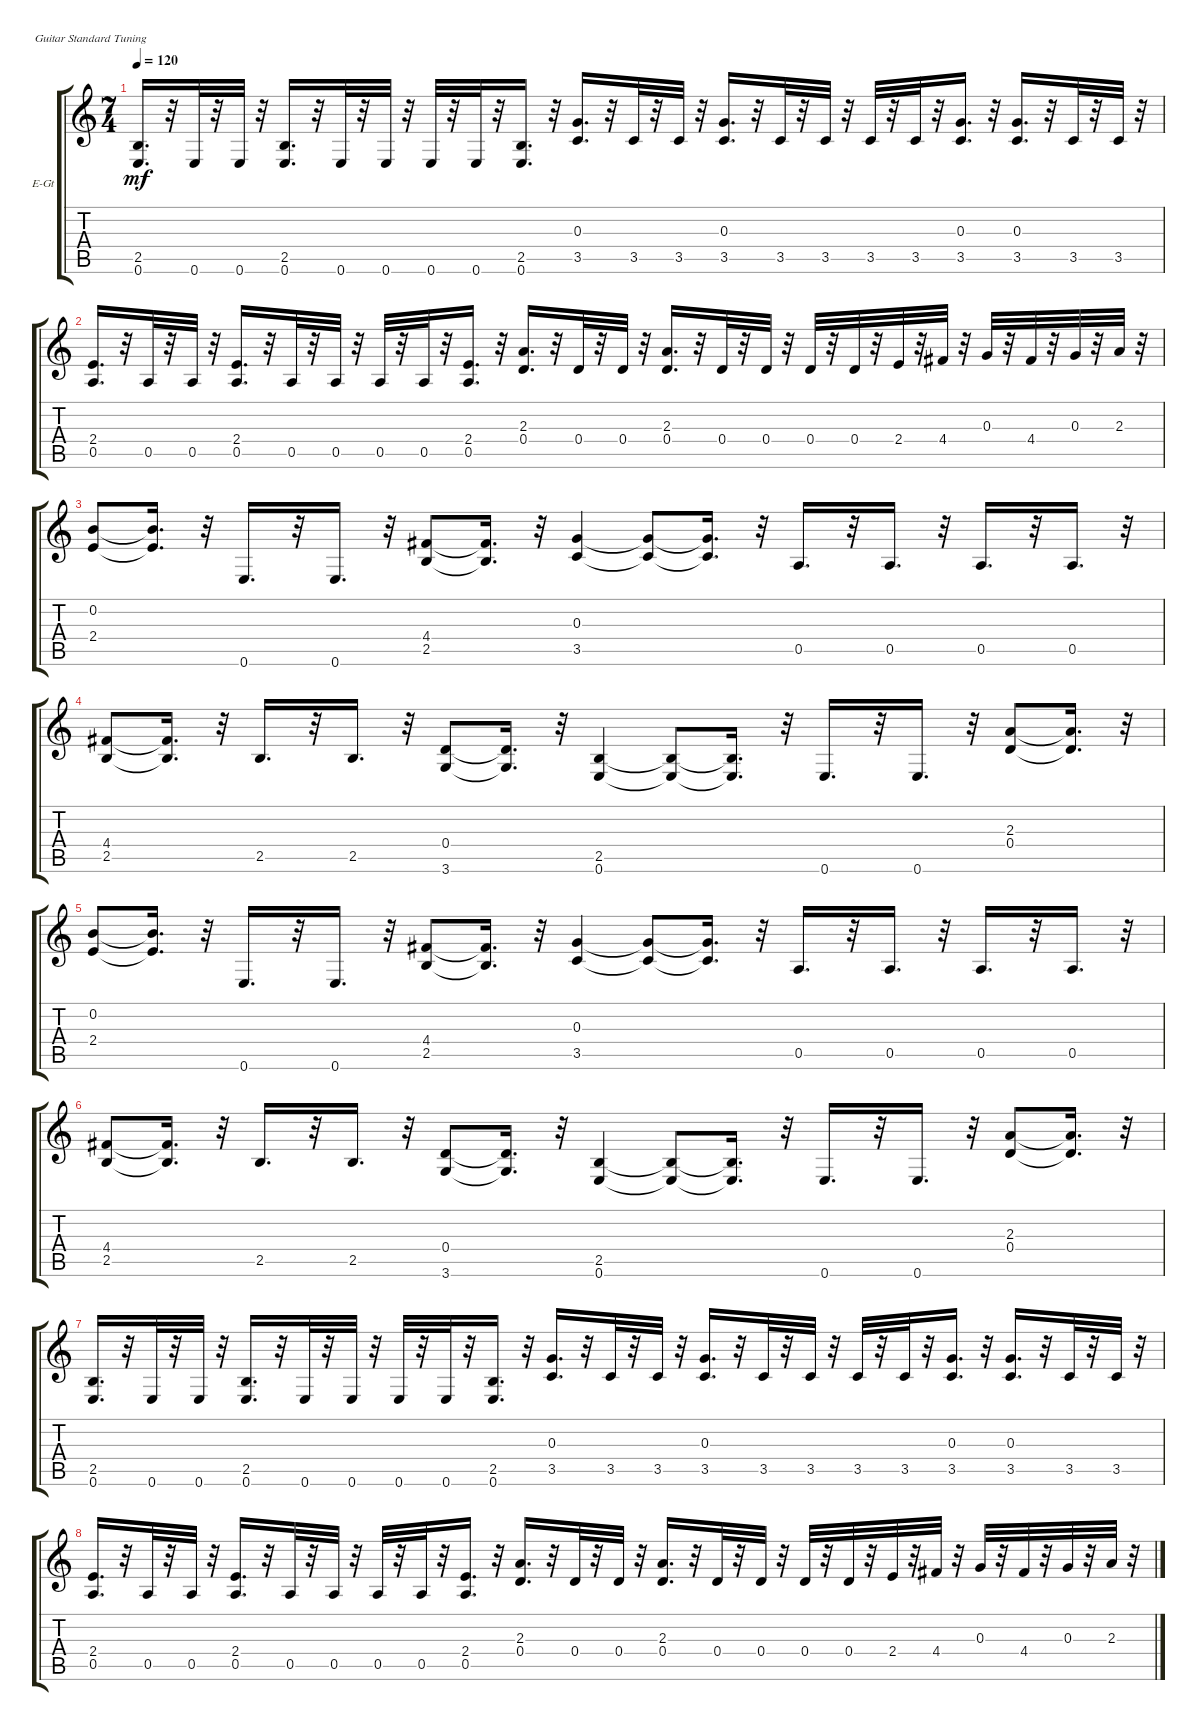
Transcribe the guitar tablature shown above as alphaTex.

\bracketExtendMode groupsimilarinstruments
\firstSystemTrackNameOrientation horizontal
\otherSystemsTrackNameOrientation horizontal
\track ("" "E-Gt") {instrument electricguitarclean}
\staff {score tabs}
\tuning (E4 B3 G3 D3 A2 E2)
\ts (7 4)
\tempo 120
\clef g2
\ks c
(2.5 0.6).16{d dy mf} r.32 0.6.32 r.32 0.6.32 r.32 (2.5 0.6).16{d} r.32 0.6.32 r.32 0.6.32 r.32 0.6.32 r.32 0.6.32 r.32 (2.5 0.6).16{d} r.32 (0.3 3.5).16{d} r.32 3.5.32 r.32 3.5.32 r.32 (0.3 3.5).16{d} r.32 3.5.32 r.32 3.5.32 r.32 3.5.32 r.32 3.5.32 r.32 (0.3 3.5).16{d} r.32 (0.3 3.5).16{d} r.32 3.5.32 r.32 3.5.32 r.32 |
(2.4 0.5).16{d} r.32 0.5.32 r.32 0.5.32 r.32 (2.4 0.5).16{d} r.32 0.5.32 r.32 0.5.32 r.32 0.5.32 r.32 0.5.32 r.32 (2.4 0.5).16{d} r.32 (2.3 0.4).16{d} r.32 0.4.32 r.32 0.4.32 r.32 (2.3 0.4).16{d} r.32 0.4.32 r.32 0.4.32 r.32 0.4.32 r.32 0.4.32 r.32 2.4.32 r.32 4.4.32 r.32 0.3.32 r.32 4.4.32 r.32 0.3.32 r.32 2.3.32 r.32 |
(2.4 0.2).8 (2.4{t} 0.2{t}).16{d} r.32 0.6.16{d} r.32 0.6.16{d} r.32 (2.5 4.4).8 (2.5{t} 4.4{t}).16{d} r.32 (3.5 0.3).4 (3.5{t} 0.3{t}).8 (3.5{t} 0.3{t}).16{d} r.32 0.5.16{d} r.32 0.5.16{d} r.32 0.5.16{d} r.32 0.5.16{d} r.32 |
(2.5 4.4).8 (2.5{t} 4.4{t}).16{d} r.32 2.5.16{d} r.32 2.5.16{d} r.32 (3.6 0.4).8 (3.6{t} 0.4{t}).16{d} r.32 (0.6 2.5).4 (0.6{t} 2.5{t}).8 (0.6{t} 2.5{t}).16{d} r.32 0.6.16{d} r.32 0.6.16{d} r.32 (0.4 2.3).8 (0.4{t} 2.3{t}).16{d} r.32 |
(2.4 0.2).8 (2.4{t} 0.2{t}).16{d} r.32 0.6.16{d} r.32 0.6.16{d} r.32 (2.5 4.4).8 (2.5{t} 4.4{t}).16{d} r.32 (3.5 0.3).4 (3.5{t} 0.3{t}).8 (3.5{t} 0.3{t}).16{d} r.32 0.5.16{d} r.32 0.5.16{d} r.32 0.5.16{d} r.32 0.5.16{d} r.32 |
(2.5 4.4).8 (2.5{t} 4.4{t}).16{d} r.32 2.5.16{d} r.32 2.5.16{d} r.32 (0.4 3.6).8 (0.4{t} 3.6{t}).16{d} r.32 (2.5 0.6).4 (2.5{t} 0.6{t}).8 (2.5{t} 0.6{t}).16{d} r.32 0.6.16{d} r.32 0.6.16{d} r.32 (2.3 0.4).8 (2.3{t} 0.4{t}).16{d} r.32 |
(2.5 0.6).16{d} r.32 0.6.32 r.32 0.6.32 r.32 (2.5 0.6).16{d} r.32 0.6.32 r.32 0.6.32 r.32 0.6.32 r.32 0.6.32 r.32 (2.5 0.6).16{d} r.32 (0.3 3.5).16{d} r.32 3.5.32 r.32 3.5.32 r.32 (0.3 3.5).16{d} r.32 3.5.32 r.32 3.5.32 r.32 3.5.32 r.32 3.5.32 r.32 (0.3 3.5).16{d} r.32 (0.3 3.5).16{d} r.32 3.5.32 r.32 3.5.32 r.32 |
(2.4 0.5).16{d} r.32 0.5.32 r.32 0.5.32 r.32 (2.4 0.5).16{d} r.32 0.5.32 r.32 0.5.32 r.32 0.5.32 r.32 0.5.32 r.32 (2.4 0.5).16{d} r.32 (2.3 0.4).16{d} r.32 0.4.32 r.32 0.4.32 r.32 (2.3 0.4).16{d} r.32 0.4.32 r.32 0.4.32 r.32 0.4.32 r.32 0.4.32 r.32 2.4.32 r.32 4.4.32 r.32 0.3.32 r.32 4.4.32 r.32 0.3.32 r.32 2.3.32 r.32
